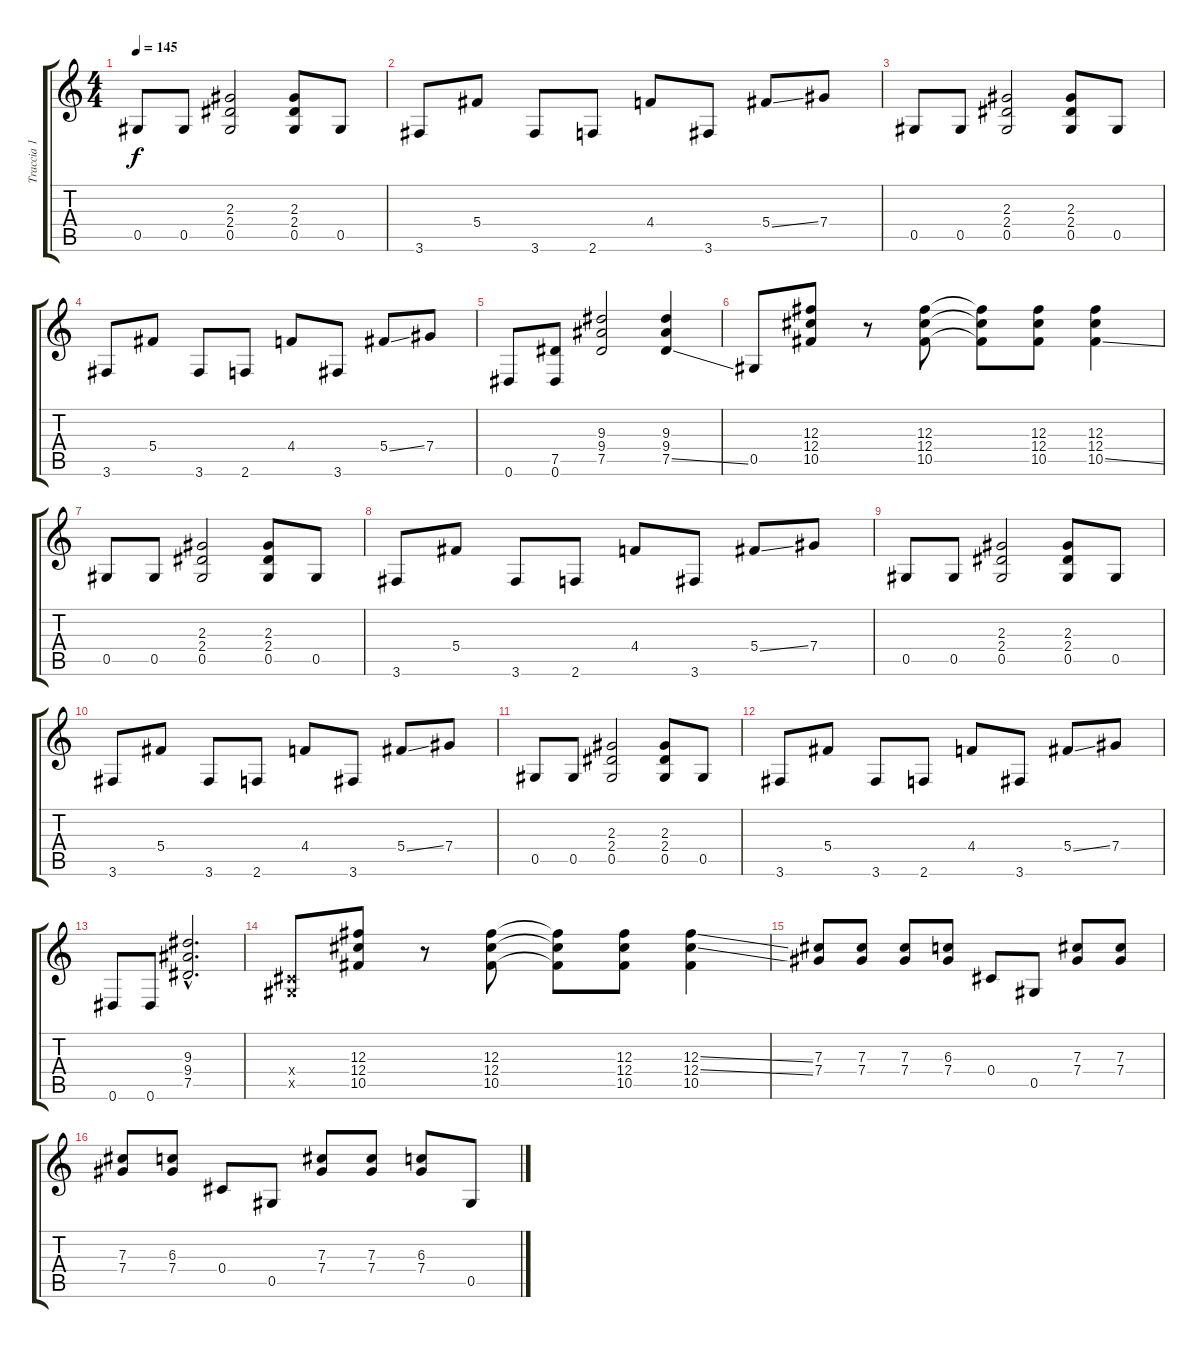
\track ("Traccia 1" "Traccia 1") {instrument distortionguitar}
\staff {score tabs}
\tuning (Eb4 Bb3 Gb3 Db3 Ab2 Eb2) {hide}
\ts (4 4)
\tempo 145
\clef g2
\ks c
0.5.8{dy f} 0.5.8 (2.3 2.4 0.5).2 (2.3 2.4 0.5).8 0.5.8 |
3.6.8 5.4.8 3.6.8 2.6.8 4.4.8 3.6.8 5.4{ss}.8 7.4.8 |
0.5.8 0.5.8 (2.3 2.4 0.5).2 (2.3 2.4 0.5).8 0.5.8 |
3.6.8 5.4.8 3.6.8 2.6.8 4.4.8 3.6.8 5.4{ss}.8 7.4.8 |
0.6.8 (7.5 0.6).8 (9.3 9.4 7.5).2 (9.3 9.4 7.5{ss}).4 |
0.5.8 (12.3 12.4 10.5).8 r.8 (12.3 12.4 10.5).8 (12.3{t} 12.4{t} 10.5{t}).8 (12.3 12.4 10.5).8 (12.3 12.4 10.5{ss}).4 |
0.5.8 0.5.8 (2.3 2.4 0.5).2 (2.3 2.4 0.5).8 0.5.8 |
3.6.8 5.4.8 3.6.8 2.6.8 4.4.8 3.6.8 5.4{ss}.8 7.4.8 |
0.5.8 0.5.8 (2.3 2.4 0.5).2 (2.3 2.4 0.5).8 0.5.8 |
3.6.8 5.4.8 3.6.8 2.6.8 4.4.8 3.6.8 5.4{ss}.8 7.4.8 |
0.5.8 0.5.8 (2.3 2.4 0.5).2 (2.3 2.4 0.5).8 0.5.8 |
3.6.8 5.4.8 3.6.8 2.6.8 4.4.8 3.6.8 5.4{ss}.8 7.4.8 |
0.6.8 0.6.8 (9.3{hac} 9.4{hac} 7.5{hac}).2{d} |
(0.4{x} 0.5{x}).8 (12.3 12.4 10.5).8 r.8 (12.3 12.4 10.5).8 (12.3{t} 12.4{t} 10.5{t}).8 (12.3 12.4 10.5).8 (12.3{ss} 12.4{ss} 10.5).4 |
(7.3 7.4).8 (7.3 7.4).8 (7.3 7.4).8 (6.3 7.4).8 0.4.8 0.5.8 (7.3 7.4).8 (7.3 7.4).8 |
(7.3 7.4).8 (6.3 7.4).8 0.4.8 0.5.8 (7.3 7.4).8 (7.3 7.4).8 (6.3 7.4).8 0.5.8
